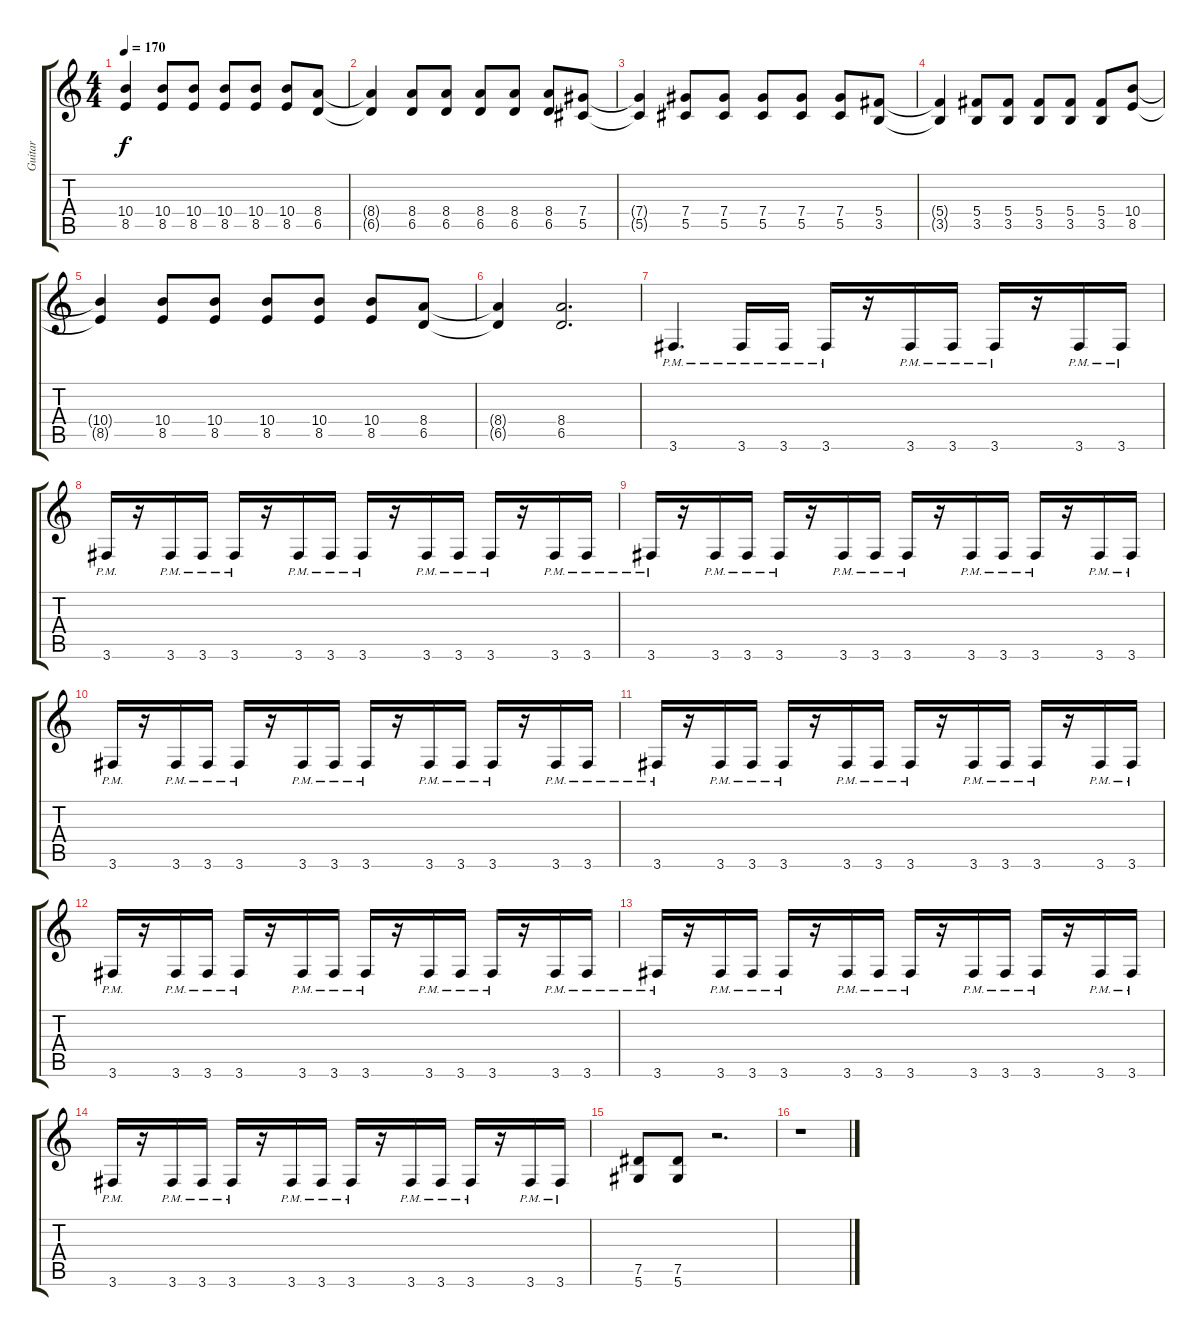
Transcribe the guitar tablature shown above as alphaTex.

\track ("Guitar" "Guitar") {instrument distortionguitar}
\staff {score tabs}
\tuning (Eb4 Bb3 Gb3 Db3 Ab2 Eb2) {hide}
\ts (4 4)
\tempo 170
\clef g2
\ks c
(10.4{t} 8.5{t}).4{dy f} (10.4 8.5).8 (10.4 8.5).8 (10.4 8.5).8 (10.4 8.5).8 (10.4 8.5).8 (8.4 6.5).8 |
(8.4{t} 6.5{t}).4 (8.4 6.5).8 (8.4 6.5).8 (8.4 6.5).8 (8.4 6.5).8 (8.4 6.5).8 (7.4 5.5).8 |
(7.4{t} 5.5{t}).4 (7.4 5.5).8 (7.4 5.5).8 (7.4 5.5).8 (7.4 5.5).8 (7.4 5.5).8 (5.4 3.5).8 |
(5.4{t} 3.5{t}).4 (5.4 3.5).8 (5.4 3.5).8 (5.4 3.5).8 (5.4 3.5).8 (5.4 3.5).8 (10.4 8.5).8 |
(10.4{t} 8.5{t}).4 (10.4 8.5).8 (10.4 8.5).8 (10.4 8.5).8 (10.4 8.5).8 (10.4 8.5).8 (8.4 6.5).8 |
(8.4{t} 6.5{t}).4 (8.4 6.5).2{d} |
3.6{pm}.4{d} 3.6{pm}.16 3.6{pm}.16 3.6{pm}.16 r.16 3.6{pm}.16 3.6{pm}.16 3.6{pm}.16 r.16 3.6{pm}.16 3.6{pm}.16 |
3.6{pm}.16 r.16 3.6{pm}.16 3.6{pm}.16 3.6{pm}.16 r.16 3.6{pm}.16 3.6{pm}.16 3.6{pm}.16 r.16 3.6{pm}.16 3.6{pm}.16 3.6{pm}.16 r.16 3.6{pm}.16 3.6{pm}.16 |
3.6{pm}.16 r.16 3.6{pm}.16 3.6{pm}.16 3.6{pm}.16 r.16 3.6{pm}.16 3.6{pm}.16 3.6{pm}.16 r.16 3.6{pm}.16 3.6{pm}.16 3.6{pm}.16 r.16 3.6{pm}.16 3.6{pm}.16 |
3.6{pm}.16 r.16 3.6{pm}.16 3.6{pm}.16 3.6{pm}.16 r.16 3.6{pm}.16 3.6{pm}.16 3.6{pm}.16 r.16 3.6{pm}.16 3.6{pm}.16 3.6{pm}.16 r.16 3.6{pm}.16 3.6{pm}.16 |
3.6{pm}.16 r.16 3.6{pm}.16 3.6{pm}.16 3.6{pm}.16 r.16 3.6{pm}.16 3.6{pm}.16 3.6{pm}.16 r.16 3.6{pm}.16 3.6{pm}.16 3.6{pm}.16 r.16 3.6{pm}.16 3.6{pm}.16 |
3.6{pm}.16 r.16 3.6{pm}.16 3.6{pm}.16 3.6{pm}.16 r.16 3.6{pm}.16 3.6{pm}.16 3.6{pm}.16 r.16 3.6{pm}.16 3.6{pm}.16 3.6{pm}.16 r.16 3.6{pm}.16 3.6{pm}.16 |
3.6{pm}.16 r.16 3.6{pm}.16 3.6{pm}.16 3.6{pm}.16 r.16 3.6{pm}.16 3.6{pm}.16 3.6{pm}.16 r.16 3.6{pm}.16 3.6{pm}.16 3.6{pm}.16 r.16 3.6{pm}.16 3.6{pm}.16 |
3.6{pm}.16 r.16 3.6{pm}.16 3.6{pm}.16 3.6{pm}.16 r.16 3.6{pm}.16 3.6{pm}.16 3.6{pm}.16 r.16 3.6{pm}.16 3.6{pm}.16 3.6{pm}.16 r.16 3.6{pm}.16 3.6{pm}.16 |
(7.5 5.6).8 (7.5 5.6).8 r.2{d} |
r.1
